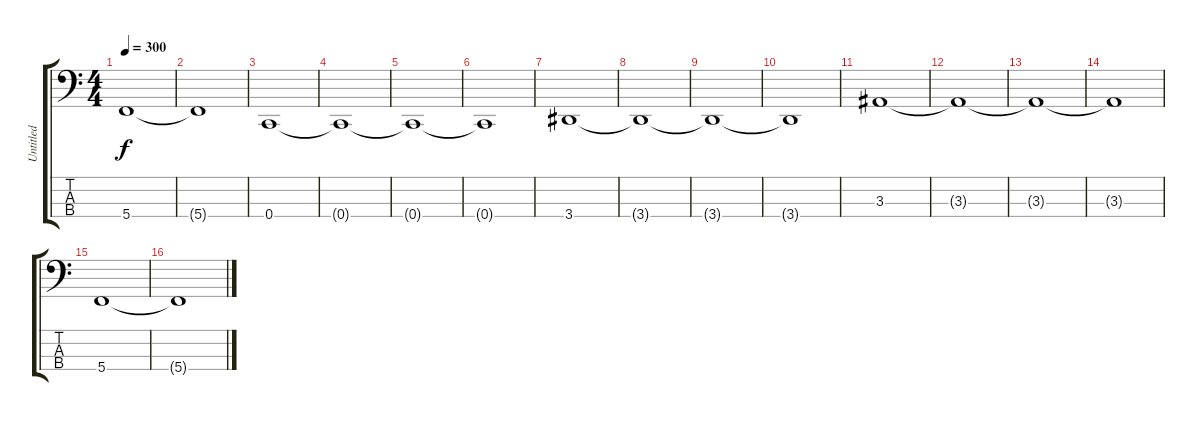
\track ("Untitled" "Untitled") {instrument electricbassfinger}
\staff {score tabs}
\tuning (F2 C2 G1 C1) {hide}
\ts (4 4)
\tempo 300
\clef f4
\ks c
5.4{t}.1{dy f} |
5.4{t}.1 |
0.4.1 |
0.4{t}.1 |
0.4{t}.1 |
0.4{t}.1 |
3.4.1 |
3.4{t}.1 |
3.4{t}.1 |
3.4{t}.1 |
3.3.1 |
3.3{t}.1 |
3.3{t}.1 |
3.3{t}.1 |
5.4.1 |
5.4{t}.1
